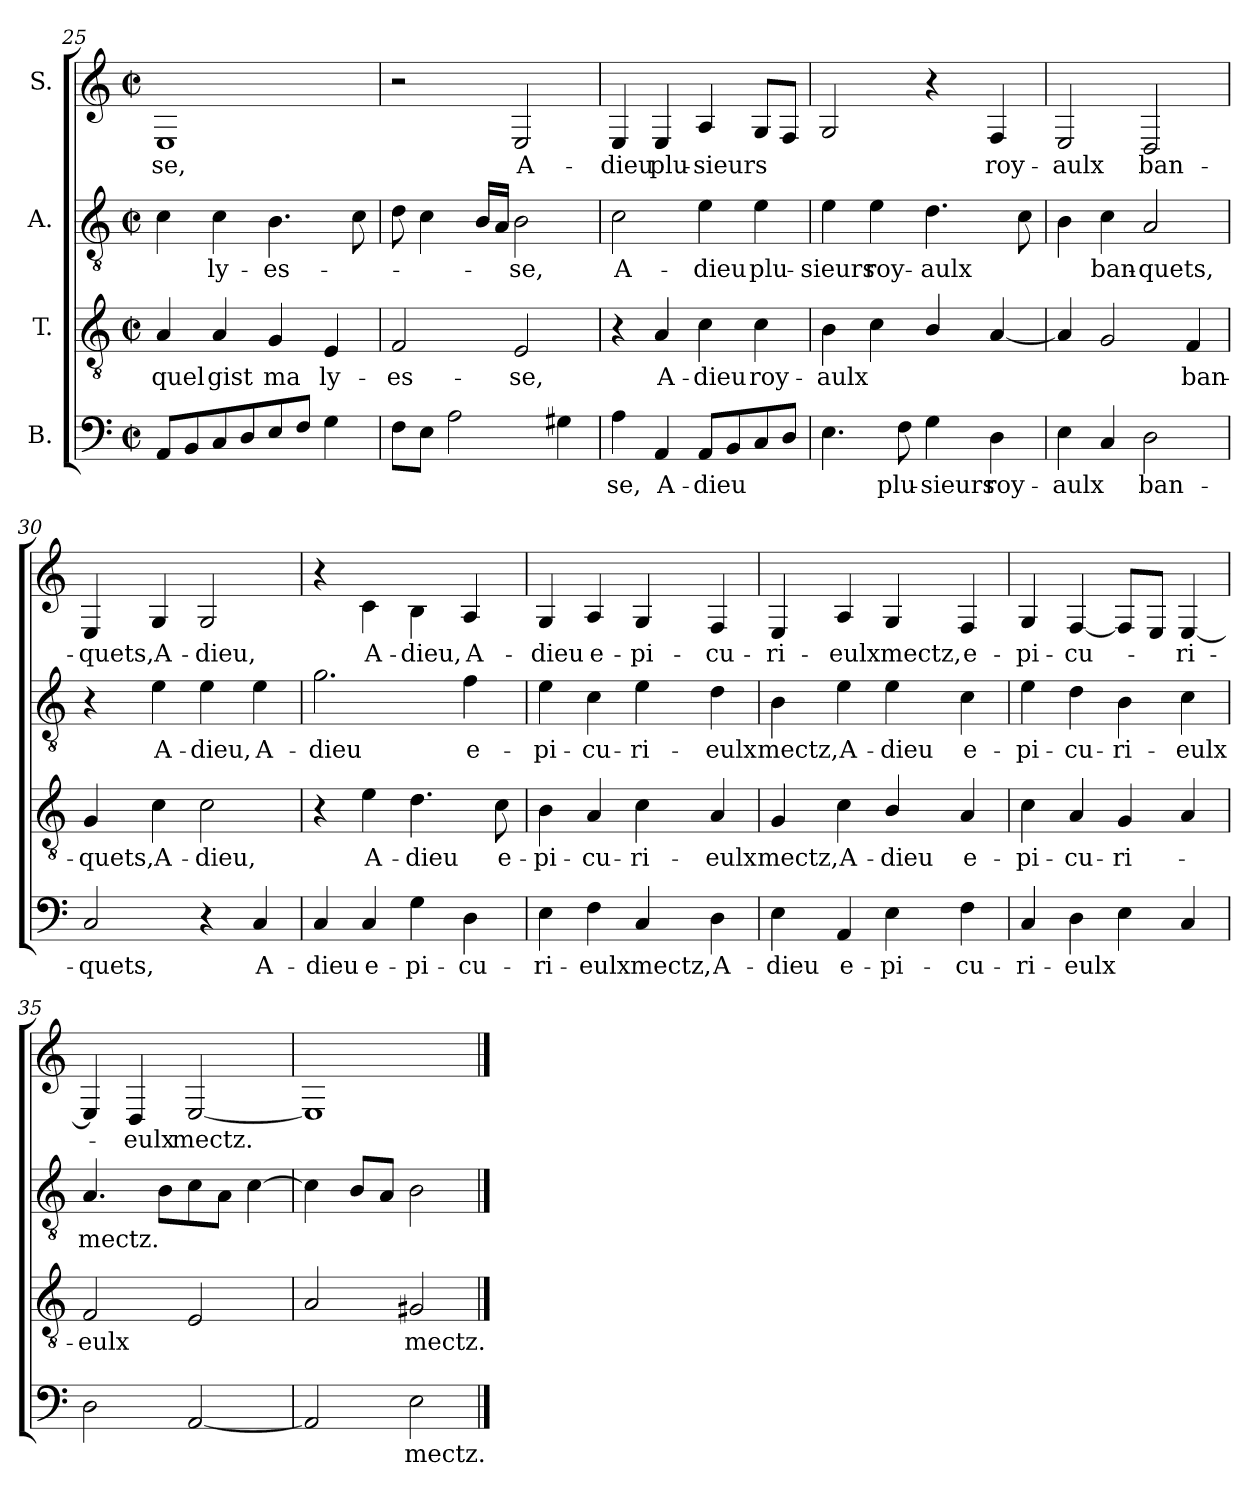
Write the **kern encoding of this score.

**kern	**text	**kern	**text	**kern	**text	**kern	**text
*part4	*part4	*part3	*part3	*part2	*part2	*part1	*part1
*staff4	*staff4	*staff3	*staff3	*staff2	*staff2	*staff1	*staff1
*I"B.	*	*I"T.	*	*I"A.	*	*I"S.	*
*clefF4	*	*clefGv2	*	*clefGv2	*	*clefG2	*
*	*	*ITrd-7c-12	*	*	*	*ITrd-7c-12	*
*k[]	*	*k[]	*	*k[]	*	*k[]	*
*C:	*	*C:	*	*C:	*	*C:	*
*M2/2	*	*M2/2	*	*M2/2	*	*M2/2	*
*met(c|)	*	*met(c|)	*	*met(c|)	*	*met(c|)	*
=25	=25	=25	=25	=25	=25	=25	=25
8AA/L	.	4a/	-quel	4c\	.	1e	-se,
8BB/	.	.	.	.	.	.	.
8C/	.	4a/	gist	4c\	ly-	.	.
8D/	.	.	.	.	.	.	.
8E/	.	4g/	ma	4.B\	-es-	.	.
8F/J	.	.	.	.	.	.	.
4G\	.	4e/	ly-	.	.	.	.
.	.	.	.	8c\	.	.	.
!!LO:LB:g=z
=26	=26	=26	=26	=26	=26	=26	=26
8F\L	.	2f/	-es-	8d\	.	2r	.
8E\J	.	.	.	4c\	.	.	.
2A\	.	.	.	.	.	.	.
.	.	.	.	16B/LL	.	.	.
.	.	.	.	16A/JJ	.	.	.
.	.	2e/	-se,	2B\	-se,	2e/	A-
4G#X\	.	.	.	.	.	.	.
=27	=27	=27	=27	=27	=27	=27	=27
4A\	-se,	4r	.	2c\	A-	4e/	-dieu
4AA/	A-	4a/	A-	.	.	4e/	plu-
8AA/L	-dieu	4cc\	-dieu	4e\	-dieu	4a/	-sieurs
8BB/	.	.	.	.	.	.	.
8C/	.	4cc\	roy-	4e\	plu-	8g/L	.
8D/J	.	.	.	.	.	8f/J	.
=28	=28	=28	=28	=28	=28	=28	=28
4.E\	.	4b\	-aulx	4e\	-sieurs	2g/	.
.	.	4cc\	.	4e\	roy-	.	.
8F\	plu-	.	.	.	.	.	.
4G\	-sieurs	4b/	.	4.d\	-aulx	4r	.
4D\	roy-	[4a/	.	.	.	4f/	roy-
.	.	.	.	8c\	.	.	.
=29	=29	=29	=29	=29	=29	=29	=29
4E\	-aulx	4a/]	.	4B\	.	2e/	-aulx
4C/	.	2g/	.	4c\	ban-	.	.
2D\	ban-	.	.	2A/	-quets,	2d/	ban-
.	.	4f/	ban-	.	.	.	.
=30	=30	=30	=30	=30	=30	=30	=30
2C/	-quets,	4g/	-quets,	4r	.	4e/	-quets,
.	.	4cc\	A-	4e\	A-	4g/	A-
4r	.	2cc\	-dieu,	4e\	-dieu,	2g/	-dieu,
4C/	A-	.	.	4e\	A-	.	.
!!LO:LB:g=z
=31	=31	=31	=31	=31	=31	=31	=31
4C/	-dieu	4r	.	2.g\	-dieu	4r	.
4C/	e-	4ee\	A-	.	.	4cc\	A-
4G\	-pi-	4.dd\	-dieu	.	.	4b\	-dieu,
4D\	-cu-	.	.	4f\	e-	4a/	A-
.	.	8cc\	e-	.	.	.	.
=32	=32	=32	=32	=32	=32	=32	=32
4E\	-ri-	4b\	-pi-	4e\	-pi-	4g/	-dieu
4F\	-eulx	4a/	-cu-	4c\	-cu-	4a/	e-
4C/	mectz,	4cc\	-ri-	4e\	-ri-	4g/	-pi-
4D\	A-	4a/	-eulx	4d\	-eulx	4f/	-cu-
=33	=33	=33	=33	=33	=33	=33	=33
4E\	-dieu	4g/	mectz,	4B\	mectz,	4e/	-ri-
4AA/	e-	4cc\	A-	4e\	A-	4a/	-eulx
4E\	-pi-	4b/	-dieu	4e\	-dieu	4g/	mectz,
4F\	-cu-	4a/	e-	4c\	e-	4f/	e-
=34	=34	=34	=34	=34	=34	=34	=34
4C/	-ri-	4cc\	-pi-	4e\	-pi-	4g/	-pi-
4D\	-eulx	4a/	-cu-	4d\	-cu-	[4f/	-cu-
4E\	.	4g/	-ri-	4B\	-ri-	8f/L]	.
.	.	.	.	.	.	8e/J	.
4C/	.	4a/	.	4c\	-eulx	[4e/	-ri-
=35	=35	=35	=35	=35	=35	=35	=35
2D\	.	2f/	-eulx	4.A/	mectz.	4e/]	.
.	.	.	.	.	.	4d/	-eulx
.	.	.	.	8B\L	.	.	.
[2AA/	.	2e/	.	8c\	.	[2e/	mectz.
.	.	.	.	8A\J	.	.	.
.	.	.	.	[4c\	.	.	.
=36	=36	=36	=36	=36	=36	=36	=36
2AA/]	.	2a/	.	4c\]	.	1e]	.
.	.	.	.	8B/L	.	.	.
.	.	.	.	8A/J	.	.	.
2E\	mectz.	2g#X/	mectz.	2B\	.	.	.
==	==	==	==	==	==	==	==
*-	*-	*-	*-	*-	*-	*-	*-
